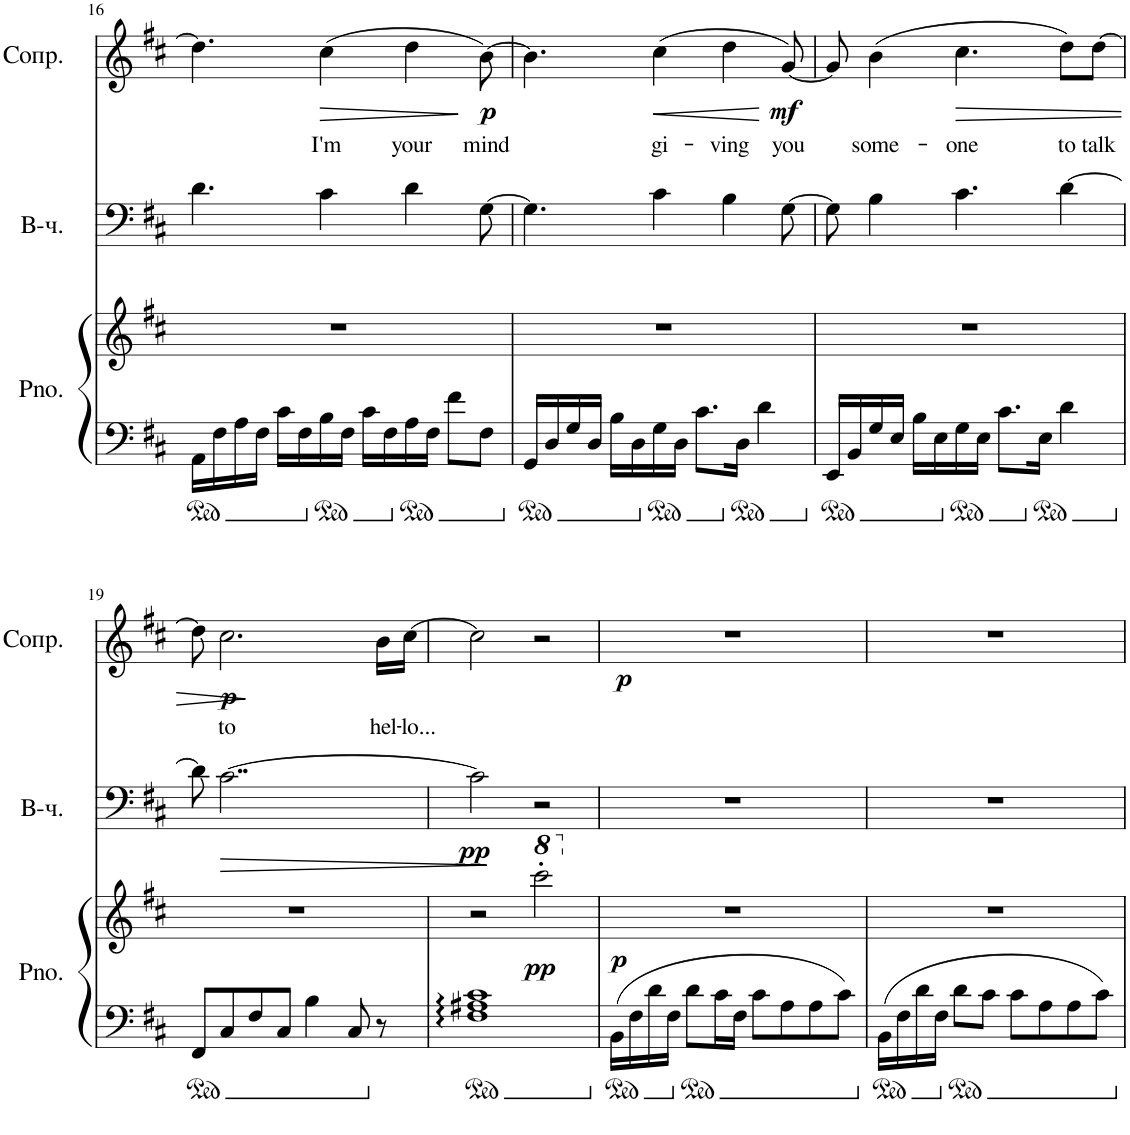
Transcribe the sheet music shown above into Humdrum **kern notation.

**kern	**kern	**dynam	**kern	**dynam	**kern	**text	**dynam
*part3	*part3	*part3	*part2	*part2	*part1	*part1	*part1
*staff4	*staff3	*staff3/4	*staff2	*staff2	*staff1	*staff1	*staff1
*I"Piano	*	*	*I"Виолончель	*	*I"Сопрано	*	*
*I'Pno.	*	*	*	*	*	*	*
!!LO:PB:g=z
*clefF4	*clefG2	*	*clefF4	*	*clefG2	*	*
*k[f#c#]	*k[f#c#]	*	*k[f#c#]	*	*k[f#c#]	*	*
*M4/4	*M4/4	*	*M4/4	*	*M4/4	*	*
=16	=16	=16	=16	=16	=16	=16	=16
16AA\LL	1r	.	4.d\	.	4.dd\]	.	.
16F#\	.	.	.	.	.	.	.
16A\	.	.	.	.	.	.	.
16F#\JJ	.	.	.	.	.	.	.
16c#\LL	.	.	.	.	.	.	.
16F#\	.	.	.	.	.	.	.
!	!	!	!	!	!	!LO:LY:b	!LO:HP:b
16B\	.	.	4c#\	.	(4cc#\	I'm	>
16F#\JJ	.	.	.	.	.	.	.
16c#\LL	.	.	.	.	.	.	.
16F#\	.	.	.	.	.	.	.
!	!	!	!	!	!	!LO:LY:b	!
16A\	.	.	4d\	.	4dd\	your	.
16F#\JJ	.	.	.	.	.	.	.
8f#\L	.	.	.	.	.	.	.
!	!	!	!	!	!	!LO:LY:b	!LO:DY:b
8F#\J	.	.	[8G\	.	[8b\)	mind	p
.	.	.	.	.	.	.	]
=17	=17	=17	=17	=17	=17	=17	=17
16GG/LL	1r	.	4.G\]	.	4.b\]	.	.
16D/	.	.	.	.	.	.	.
16G/	.	.	.	.	.	.	.
16D/JJ	.	.	.	.	.	.	.
16B\LL	.	.	.	.	.	.	.
16D\	.	.	.	.	.	.	.
!	!	!	!	!	!	!LO:LY:b	!LO:HP:b
16G\	.	.	4c#\	.	(4cc#\	gi-	<
16D\JJ	.	.	.	.	.	.	.
8.c#\L	.	.	.	.	.	.	.
!	!	!	!	!	!	!LO:LY:b	!
.	.	.	4B\	.	4dd\	-ving	.
16D\Jk	.	.	.	.	.	.	.
4d\	.	.	.	.	.	.	.
!	!	!	!	!	!	!LO:LY:b	!LO:DY:b
.	.	.	[8G\	.	[8g/)	you	mf
.	.	.	.	.	.	.	[
=18	=18	=18	=18	=18	=18	=18	=18
16EE/LL	1r	.	8G\]	.	8g/]	.	.
16BB/	.	.	.	.	.	.	.
!	!	!	!	!	!	!LO:LY:b	!
16G/	.	.	4B\	.	(4b\	some-	.
16E/JJ	.	.	.	.	.	.	.
16B\LL	.	.	.	.	.	.	.
16E\	.	.	.	.	.	.	.
!	!	!	!	!	!	!LO:LY:b	!LO:HP:b
16G\	.	.	4.c#\	.	4.cc#\	-one	>
16E\JJ	.	.	.	.	.	.	.
8.c#\L	.	.	.	.	.	.	.
16E\Jk	.	.	.	.	.	.	.
!	!	!	!	!	!	!LO:LY:b	!
4d\	.	.	[4d\	.	8dd\L)	to	.
!	!	!	!	!	!	!LO:LY:b	!
.	.	.	.	.	[8dd\J	talk	.
!!LO:LB:g=z
=19	=19	=19	=19	=19	=19	=19	=19
8FF#/L	1r	.	8d\]	.	8dd\]	.	.
!	!	!	!	!LO:HP:b	!	!LO:LY:b	!LO:DY:b
8C#/	.	.	[2..c#\	>	2.cc#\	to	p
8F#/	.	.	.	.	.	.	.
8C#/J	.	.	.	.	.	.	.
4B\	.	.	.	.	.	.	.
8C#/	.	.	.	.	.	.	.
!	!	!	!	!	!	!LO:LY:b	!
8r	.	.	.	.	16b\LL	hel-	]
!	!	!	!	!	!	!LO:LY:b	!
.	.	.	.	.	[16cc#\JJ	-lo...	.
=20	=20	=20	=20	=20	=20	=20	=20
!	!	!	!	!LO:DY:b	!	!	!
1F# 1A#X 1c#	2r	.	2c#\]	pp	2cc#\]	.	.
*	*8va	*	*	*	*	*	*
!	!	!LO:DY:b	!	!	!	!	!
.	2cccc#'\	pp	2r	.	2r	.	.
.	.	.	.	]	.	.	.
=21	=21	=21	=21	=21	=21	=21	=21
*	*X8va	*	*	*	*	*	*
!	!	!LO:DY:a=2	!	!	!	!	!
*	*	*	*	*	*^	*	*
16BB\LL	1r	p	1r	.	1r	16ryy	.	.
!	!	!	!	!	!	!	!	!LO:DY:b
16F#\	.	.	.	.	.	2...ryy	.	p
16d\	.	.	.	.	.	.	.	.
16F#\JJ	.	.	.	.	.	.	.	.
8d\L	.	.	.	.	.	.	.	.
16c#\L	.	.	.	.	.	.	.	.
16F#\JJ	.	.	.	.	.	.	.	.
8c#\L	.	.	.	.	.	.	.	.
8A\	.	.	.	.	.	.	.	.
8A\	.	.	.	.	.	.	.	.
8c#\J	.	.	.	.	.	.	.	.
*	*	*	*	*	*v	*v	*	*
=22	=22	=22	=22	=22	=22	=22	=22
16BB\LL	1r	.	1r	.	1r	.	.
16F#\	.	.	.	.	.	.	.
16d\	.	.	.	.	.	.	.
16F#\JJ	.	.	.	.	.	.	.
8d\L	.	.	.	.	.	.	.
8c#\J	.	.	.	.	.	.	.
8c#\L	.	.	.	.	.	.	.
8A\	.	.	.	.	.	.	.
8A\	.	.	.	.	.	.	.
8c#\J	.	.	.	.	.	.	.
=	=	=	=	=	=	=	=
*-	*-	*-	*-	*-	*-	*-	*-
